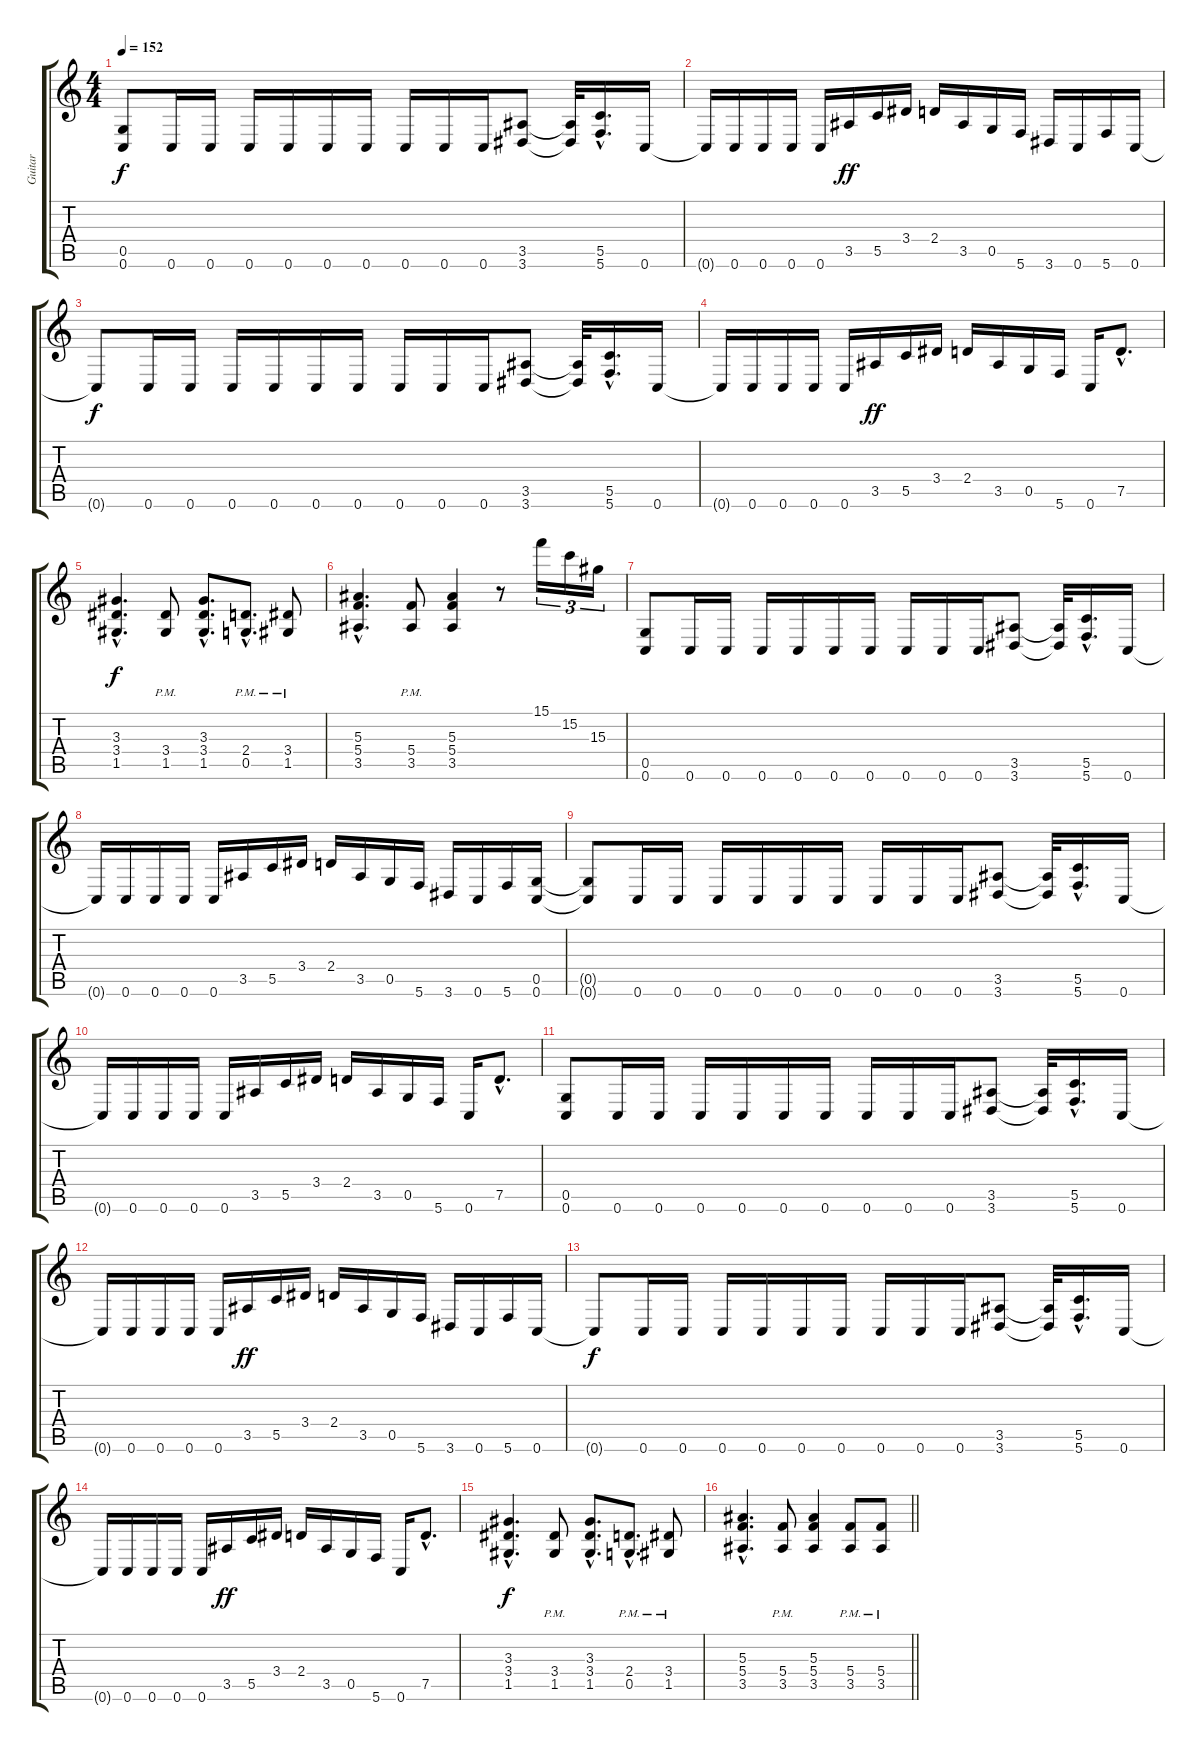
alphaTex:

\track ("Guitar" "Guitar") {instrument distortionguitar}
\staff {score tabs}
\tuning (D4 A3 F3 C3 G2 C2) {hide}
\ts (4 4)
\tempo 152
\clef g2
\ks c
(0.5 0.6).8{dy f} 0.6.16 0.6.16 0.6.16 0.6.16 0.6.16 0.6.16 0.6.16 0.6.16 0.6.16 (3.5 3.6).8 (3.5{t} 3.6{t}).32 (5.5{hac} 5.6{hac}).16{d} 0.6.16 |
0.6{t}.16 0.6.16 0.6.16 0.6.16 0.6.16 3.5.16{dy ff} 5.5.16 3.4.16 2.4.16 3.5.16 0.5.16 5.6.16 3.6.16 0.6.16 5.6.16 0.6.16 |
0.6{t}.8{dy f} 0.6.16 0.6.16 0.6.16 0.6.16 0.6.16 0.6.16 0.6.16 0.6.16 0.6.16 (3.5 3.6).8 (3.5{t} 3.6{t}).32 (5.5{hac} 5.6{hac}).16{d} 0.6.16 |
0.6{t}.16 0.6.16 0.6.16 0.6.16 0.6.16 3.5.16{dy ff} 5.5.16 3.4.16 2.4.16 3.5.16 0.5.16 5.6.16 0.6.16 7.5{hac}.8{d} |
(3.3{hac} 3.4{hac} 1.5{hac}).4{d dy f} (3.4{pm} 1.5).8 (3.3{hac} 3.4{hac} 1.5{hac}).8{d} (2.4{hac pm} 0.5{hac}).8{d} (3.4{pm} 1.5).8 |
(5.3{hac} 5.4{hac} 3.5{hac}).4{d} (5.4{pm} 3.5).8 (5.3 5.4 3.5).4 r.8 15.1.16{tu (3 2)} 15.2.16{tu (3 2)} 15.3.16{tu (3 2)} |
(0.5 0.6).8 0.6.16 0.6.16 0.6.16 0.6.16 0.6.16 0.6.16 0.6.16 0.6.16 0.6.16 (3.5 3.6).8 (3.5{t} 3.6{t}).32 (5.5{hac} 5.6{hac}).16{d} 0.6.16 |
0.6{t}.16 0.6.16 0.6.16 0.6.16 0.6.16 3.5.16 5.5.16 3.4.16 2.4.16 3.5.16 0.5.16 5.6.16 3.6.16 0.6.16 5.6.16 (0.5 0.6).16 |
(0.5{t} 0.6{t}).8 0.6.16 0.6.16 0.6.16 0.6.16 0.6.16 0.6.16 0.6.16 0.6.16 0.6.16 (3.5 3.6).8 (3.5{t} 3.6{t}).32 (5.5{hac} 5.6{hac}).16{d} 0.6.16 |
0.6{t}.16 0.6.16 0.6.16 0.6.16 0.6.16 3.5.16 5.5.16 3.4.16 2.4.16 3.5.16 0.5.16 5.6.16 0.6.16 7.5{hac}.8{d} |
(0.5 0.6).8 0.6.16 0.6.16 0.6.16 0.6.16 0.6.16 0.6.16 0.6.16 0.6.16 0.6.16 (3.5 3.6).8 (3.5{t} 3.6{t}).32 (5.5{hac} 5.6{hac}).16{d} 0.6.16 |
0.6{t}.16 0.6.16 0.6.16 0.6.16 0.6.16 3.5.16{dy ff} 5.5.16 3.4.16 2.4.16 3.5.16 0.5.16 5.6.16 3.6.16 0.6.16 5.6.16 0.6.16 |
0.6{t}.8{dy f} 0.6.16 0.6.16 0.6.16 0.6.16 0.6.16 0.6.16 0.6.16 0.6.16 0.6.16 (3.5 3.6).8 (3.5{t} 3.6{t}).32 (5.5{hac} 5.6{hac}).16{d} 0.6.16 |
0.6{t}.16 0.6.16 0.6.16 0.6.16 0.6.16 3.5.16{dy ff} 5.5.16 3.4.16 2.4.16 3.5.16 0.5.16 5.6.16 0.6.16 7.5{hac}.8{d} |
(3.3{hac} 3.4{hac} 1.5{hac}).4{d dy f} (3.4{pm} 1.5).8 (3.3{hac} 3.4{hac} 1.5{hac}).8{d} (2.4{hac pm} 0.5{hac}).8{d} (3.4{pm} 1.5).8 |
\barLineRight lightlight
(5.3{hac} 5.4{hac} 3.5{hac}).4{d} (5.4{pm} 3.5).8 (5.3 5.4 3.5).4 (5.4{pm} 3.5).8 (5.4{pm} 3.5).8
